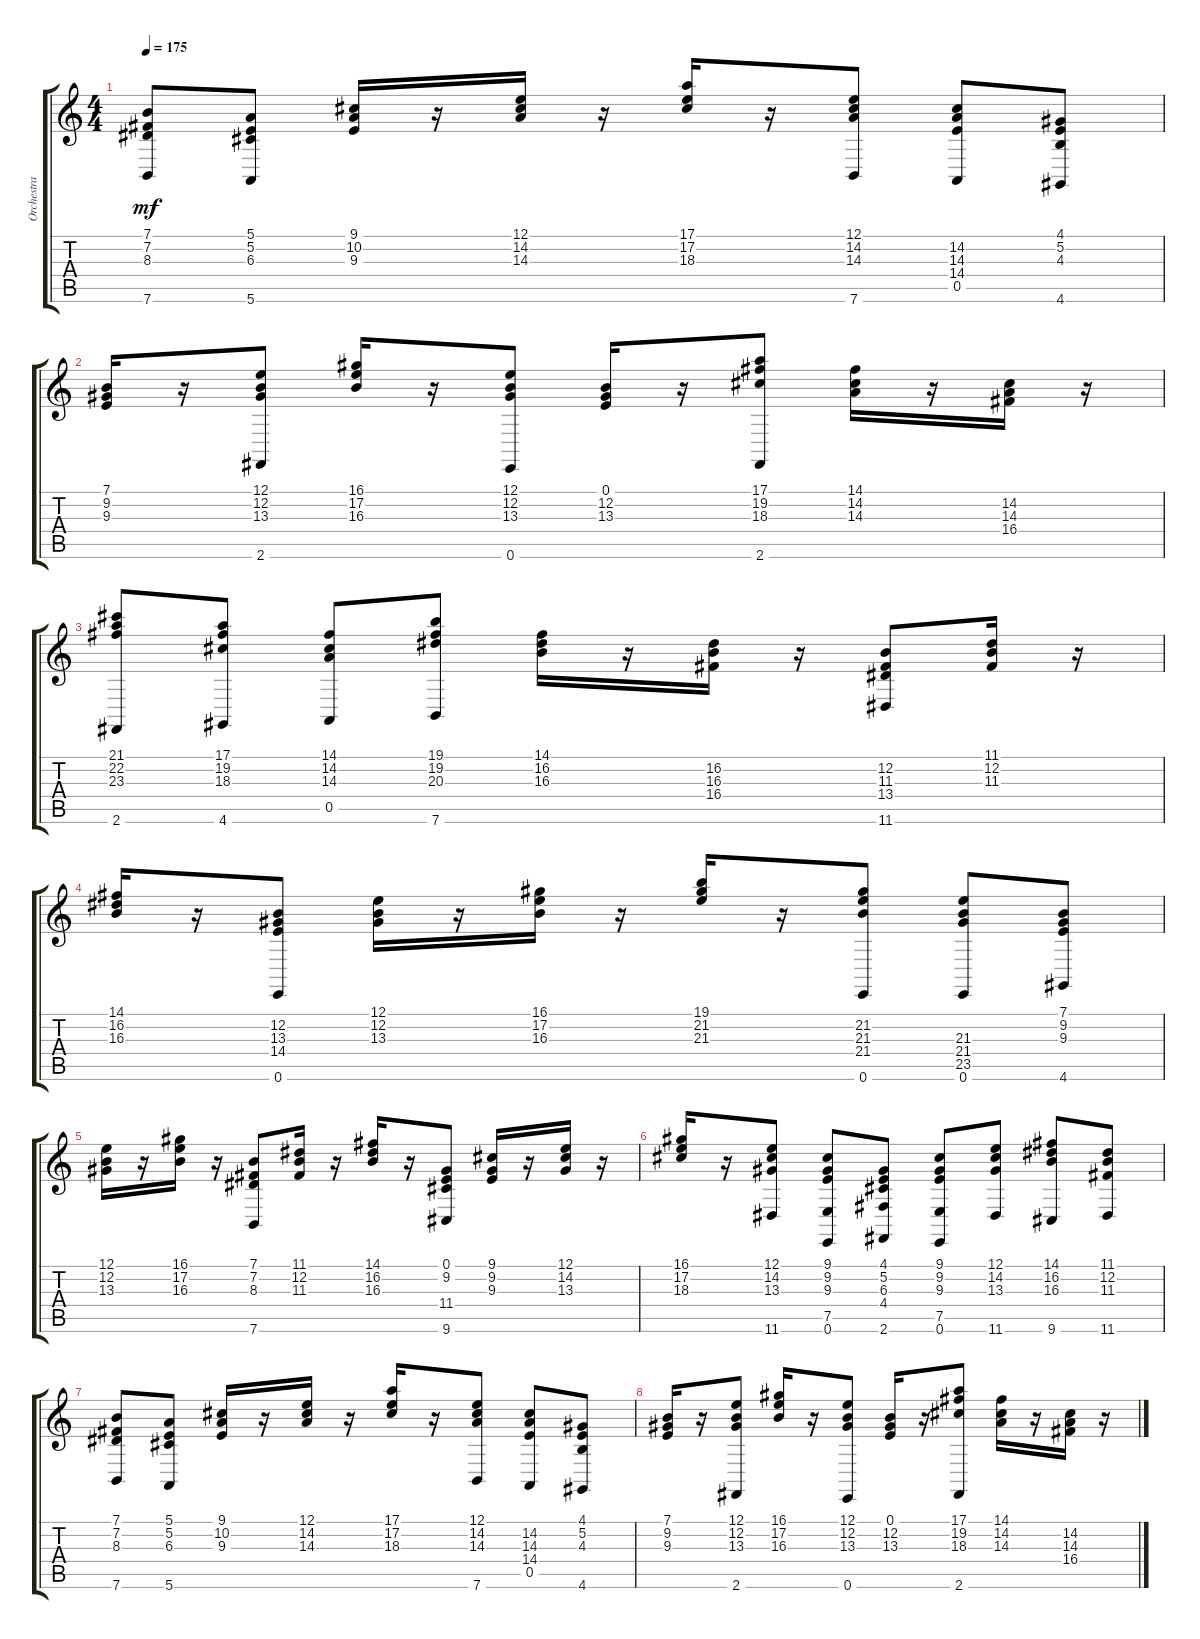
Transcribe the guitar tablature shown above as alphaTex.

\track ("Orchestra" "Orchestra") {instrument stringensemble1}
\staff {score tabs}
\tuning (E4 B3 G3 D3 A2 E2) {hide}
\ts (4 4)
\tempo 175
\clef g2
\ks c
(7.1 7.2 8.3 7.6).8{dy mf} (5.1 5.2 6.3 5.6).8 (9.1 10.2 9.3).16 r.16 (12.1 14.2 14.3).16 r.16 (17.1 17.2 18.3).16 r.16 (12.1 14.2 14.3 7.6).8 (14.2 14.3 14.4 0.5).8 (4.1 5.2 4.3 4.6).8 |
(7.1 9.2 9.3).16 r.16 (12.1 12.2 13.3 2.6).8 (16.1 17.2 16.3).16 r.16 (12.1 12.2 13.3 0.6).8 (0.1 12.2 13.3).16 r.16 (17.1 19.2 18.3 2.6).8 (14.1 14.2 14.3).16 r.16 (14.2 14.3 16.4).16 r.16 |
(21.1 22.2 23.3 2.6).8 (17.1 19.2 18.3 4.6).8 (14.1 14.2 14.3 0.5).8 (19.1 19.2 20.3 7.6).8 (14.1 16.2 16.3).16 r.16 (16.2 16.3 16.4).16 r.16 (12.2 11.3 13.4 11.6).8 (11.1 12.2 11.3).16 r.16 |
(14.1 16.2 16.3).16 r.16 (12.2 13.3 14.4 0.6).8 (12.1 12.2 13.3).16 r.16 (16.1 17.2 16.3).16 r.16 (19.1 21.2 21.3).16 r.16 (21.2 21.3 21.4 0.6).8 (21.3 21.4 23.5 0.6).8 (7.1 9.2 9.3 4.6).8 |
(12.1 12.2 13.3).16 r.16 (16.1 17.2 16.3).16 r.16 (7.1 7.2 8.3 7.6).8 (11.1 12.2 11.3).16 r.16 (14.1 16.2 16.3).16 r.16 (0.1 9.2 11.4 9.6).8 (9.1 9.2 9.3).16 r.16 (12.1 14.2 13.3).16 r.16 |
(16.1 17.2 18.3).16 r.16 (12.1 14.2 13.3 11.6).8 (9.1 9.2 9.3 7.5 0.6).8 (4.1 5.2 6.3 4.4 2.6).8 (9.1 9.2 9.3 7.5 0.6).8 (12.1 14.2 13.3 11.6).8 (14.1 16.2 16.3 9.6).8 (11.1 12.2 11.3 11.6).8 |
(7.1 7.2 8.3 7.6).8 (5.1 5.2 6.3 5.6).8 (9.1 10.2 9.3).16 r.16 (12.1 14.2 14.3).16 r.16 (17.1 17.2 18.3).16 r.16 (12.1 14.2 14.3 7.6).8 (14.2 14.3 14.4 0.5).8 (4.1 5.2 4.3 4.6).8 |
(7.1 9.2 9.3).16 r.16 (12.1 12.2 13.3 2.6).8 (16.1 17.2 16.3).16 r.16 (12.1 12.2 13.3 0.6).8 (0.1 12.2 13.3).16 r.16 (17.1 19.2 18.3 2.6).8 (14.1 14.2 14.3).16 r.16 (14.2 14.3 16.4).16 r.16
